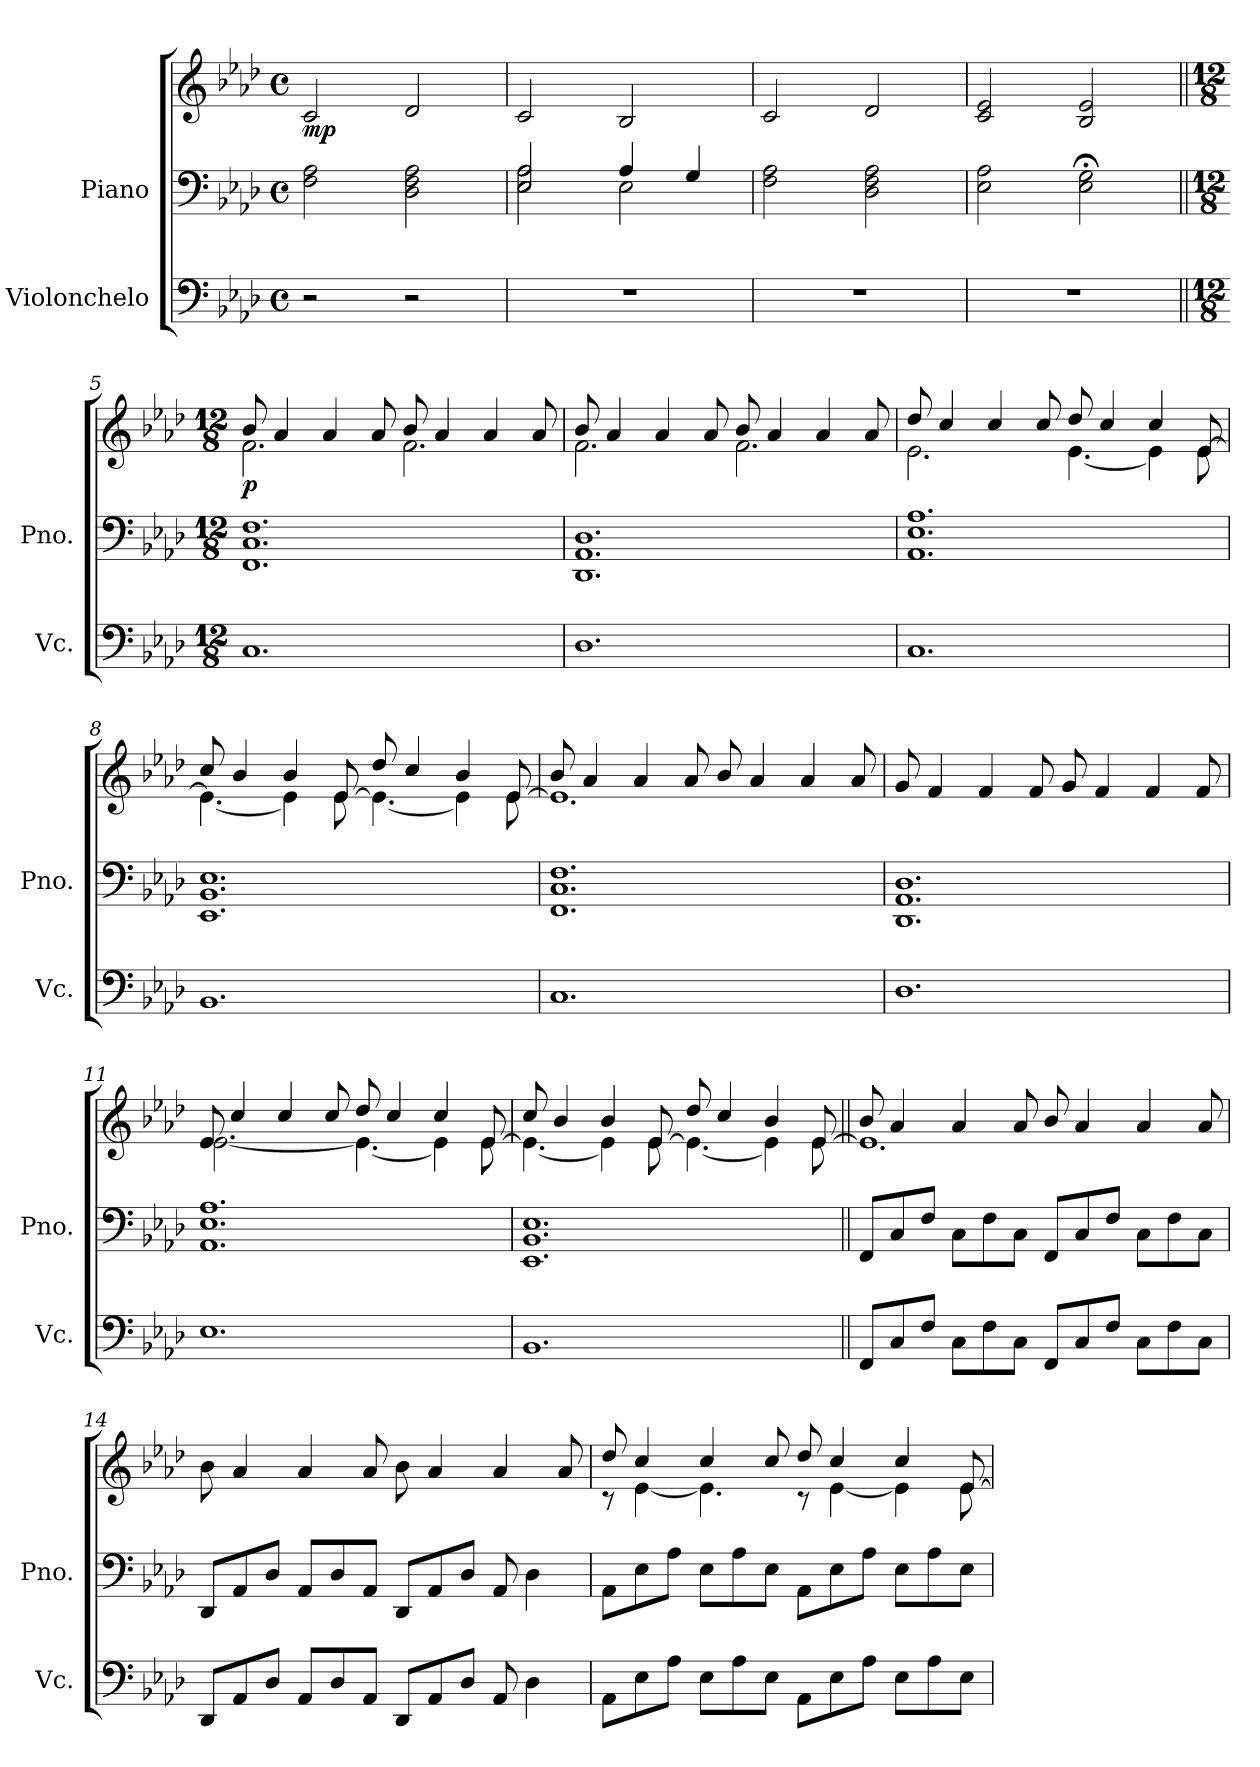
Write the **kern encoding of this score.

**kern	**kern	**kern	**dynam
*part2	*part1	*part1	*part1
*staff3	*staff2	*staff1	*staff1/2
*I"Violonchelo	*I"Piano	*	*
*I'Vc.	*I'Pno.	*	*
*clefF4	*clefF4	*clefG2	*
*k[b-e-a-d-]	*k[b-e-a-d-]	*k[b-e-a-d-]	*
*M4/4	*M4/4	*M4/4	*
*met(c)	*met(c)	*met(c)	*
*MM40	*MM40	*MM40	*
=1	=1	=1	=1
!	!	!	!LO:DY:b
2r	2F\ 2A-\	2c/	mp
2r	2D-\ 2F\ 2A-\	2d-/	.
=2	=2	=2	=2
*	*^	*	*
1r	2E-/ 2A-/	2E-\ 2A-\	2c/	.
.	4A-/	2E-\	2B-/	.
.	4G/	.	.	.
*	*v	*v	*	*
=3	=3	=3	=3
1r	2F\ 2A-\	2c/	.
.	2D-\ 2F\ 2A-\	2d-/	.
=4	=4	=4	=4
1r	2E-\ 2A-\	2c/ 2e-/	.
.	2E-\;< 2G\;<	2B-/ 2e-/	.
=5||	=5||	=5||	=5||
*M12/8	*M12/8	*M12/8	*
*	*	*MM117	*
*	*	*^	*
!	!	!	!	!LO:DY:b
1.C	1.FF 1.C 1.F	8b-/	2.f\	p
.	.	4a-/	.	.
.	.	4a-/	.	.
.	.	8a-/	.	.
.	.	8b-/	2.f\	.
.	.	4a-/	.	.
.	.	4a-/	.	.
.	.	8a-/	.	.
!!LO:LB:g=z	!!
=6	=6	=6	=6	=6
1.D-	1.DD- 1.AA- 1.D-	8b-/	2.f\	.
.	.	4a-/	.	.
.	.	4a-/	.	.
.	.	8a-/	.	.
.	.	8b-/	2.f\	.
.	.	4a-/	.	.
.	.	4a-/	.	.
.	.	8a-/	.	.
=7	=7	=7	=7	=7
1.C	1.AA- 1.E- 1.A-	8dd-/	2.e-\	.
.	.	4cc/	.	.
.	.	4cc/	.	.
.	.	8cc/	.	.
.	.	8dd-/	[4.e-\	.
.	.	4cc/	.	.
.	.	4cc/	4e-\]	.
.	.	[8e-/	8e-\	.
=8	=8	=8	=8	=8
1.BB-	1.EE- 1.BB- 1.E-	8cc/	4.e-\_	.
.	.	4b-/	.	.
.	.	4b-/	4e-\]	.
.	.	[8e-/	8e-\	.
.	.	8dd-/	4.e-\_	.
.	.	4cc/	.	.
.	.	4b-/	4e-\]	.
.	.	[8e-/	8e-\	.
!!LO:LB:g=z	!!
=9	=9	=9	=9	=9
1.C	1.FF 1.C 1.F	8b-/	1.e-]	.
.	.	4a-/	.	.
.	.	4a-/	.	.
.	.	8a-/	.	.
.	.	8b-/	.	.
.	.	4a-/	.	.
.	.	4a-/	.	.
.	.	8a-/	.	.
*	*	*v	*v	*
=10	=10	=10	=10
1.D-	1.DD- 1.AA- 1.D-	8g/	.
.	.	4f/	.
.	.	4f/	.
.	.	8f/	.
.	.	8g/	.
.	.	4f/	.
.	.	4f/	.
.	.	8f/	.
=11	=11	=11	=11
*	*	*^	*
1.E-	1.AA- 1.E- 1.A-	8e-/	[2.e-\	.
.	.	4cc/	.	.
.	.	4cc/	.	.
.	.	8cc/	.	.
.	.	8dd-/	4.e-\_	.
.	.	4cc/	.	.
.	.	4cc/	4e-\]	.
.	.	[8e-/	8e-\	.
!!LO:LB:g=z	!!
=12	=12	=12	=12	=12
1.BB-	1.EE- 1.BB- 1.E-	8cc/	4.e-\_	.
.	.	4b-/	.	.
.	.	4b-/	4e-\]	.
.	.	[8e-/	8e-\	.
.	.	8dd-/	4.e-\_	.
.	.	4cc/	.	.
.	.	4b-/	4e-\]	.
.	.	[8e-/	8e-\	.
=13||	=13||	=13||	=13||	=13||
*	*	*MM120	*	*
8FF/L	8FF/L	8b-/	1.e-]	.
8C/	8C/	4a-/	.	.
8F/J	8F/J	.	.	.
8C\L	8C\L	4a-/	.	.
8F\	8F\	.	.	.
8C\J	8C\J	8a-/	.	.
8FF/L	8FF/L	8b-/	.	.
8C/	8C/	4a-/	.	.
8F/J	8F/J	.	.	.
8C\L	8C\L	4a-/	.	.
8F\	8F\	.	.	.
8C\J	8C\J	8a-/	.	.
*	*	*v	*v	*
=14	=14	=14	=14
8DD-/L	8DD-/L	8b-\	.
8AA-/	8AA-/	4a-/	.
8D-/J	8D-/J	.	.
8AA-/L	8AA-/L	4a-/	.
8D-/	8D-/	.	.
8AA-/J	8AA-/J	8a-/	.
8DD-/L	8DD-/L	8b-\	.
8AA-/	8AA-/	4a-/	.
8D-/J	8D-/J	.	.
8AA-/	8AA-/	4a-/	.
4D-\	4D-\	.	.
.	.	8a-/	.
!!LO:PB:g=z
=15	=15	=15	=15
*	*	*^	*
8AA-\L	8AA-\L	8dd-/	8r	.
8E-\	8E-\	4cc/	[4e-\	.
8A-\J	8A-\J	.	.	.
8E-\L	8E-\L	4cc/	4.e-\]	.
8A-\	8A-\	.	.	.
8E-\J	8E-\J	8cc/	.	.
8AA-\L	8AA-\L	8dd-/	8r	.
8E-\	8E-\	4cc/	[4e-\	.
8A-\J	8A-\J	.	.	.
8E-\L	8E-\L	4cc/	4e-\]	.
8A-\	8A-\	.	.	.
8E-\J	8E-\J	[8e-/	8e-\	.
*	*	*v	*v	*
=	=	=	=
*-	*-	*-	*-
